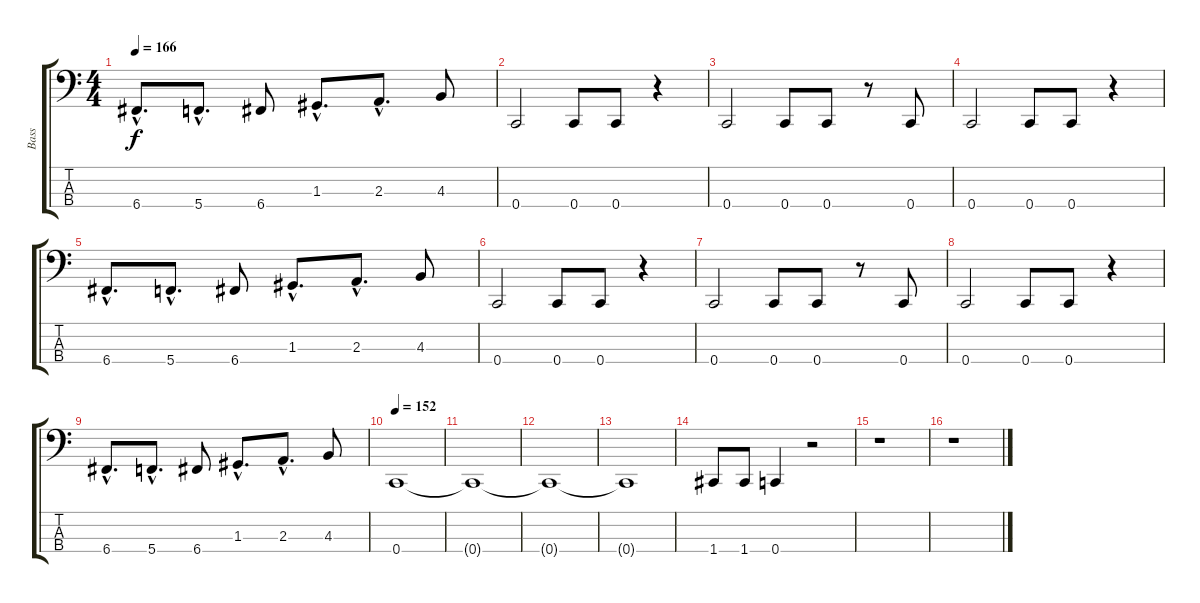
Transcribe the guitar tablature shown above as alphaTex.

\track ("Bass" "Bass") {instrument electricbasspick}
\staff {score tabs}
\tuning (F2 C2 G1 C1) {hide}
\ts (4 4)
\tempo 166
\clef f4
\ks c
6.4{hac}.8{d dy f} 5.4{hac}.8{d} 6.4.8 1.3{hac}.8{d} 2.3{hac}.8{d} 4.3.8 |
0.4.2 0.4.8 0.4.8 r.4 |
0.4.2 0.4.8 0.4.8 r.8 0.4.8 |
0.4.2 0.4.8 0.4.8 r.4 |
6.4{hac}.8{d} 5.4{hac}.8{d} 6.4.8 1.3{hac}.8{d} 2.3{hac}.8{d} 4.3.8 |
0.4.2 0.4.8 0.4.8 r.4 |
0.4.2 0.4.8 0.4.8 r.8 0.4.8 |
0.4.2 0.4.8 0.4.8 r.4 |
6.4{hac}.8{d} 5.4{hac}.8{d} 6.4.8 1.3{hac}.8{d} 2.3{hac}.8{d} 4.3.8 |
\tempo 152
0.4.1 |
0.4{t}.1 |
0.4{t}.1 |
0.4{t}.1 |
1.4.8 1.4.8 0.4.4 r.2 |
r.1 |
r.1
